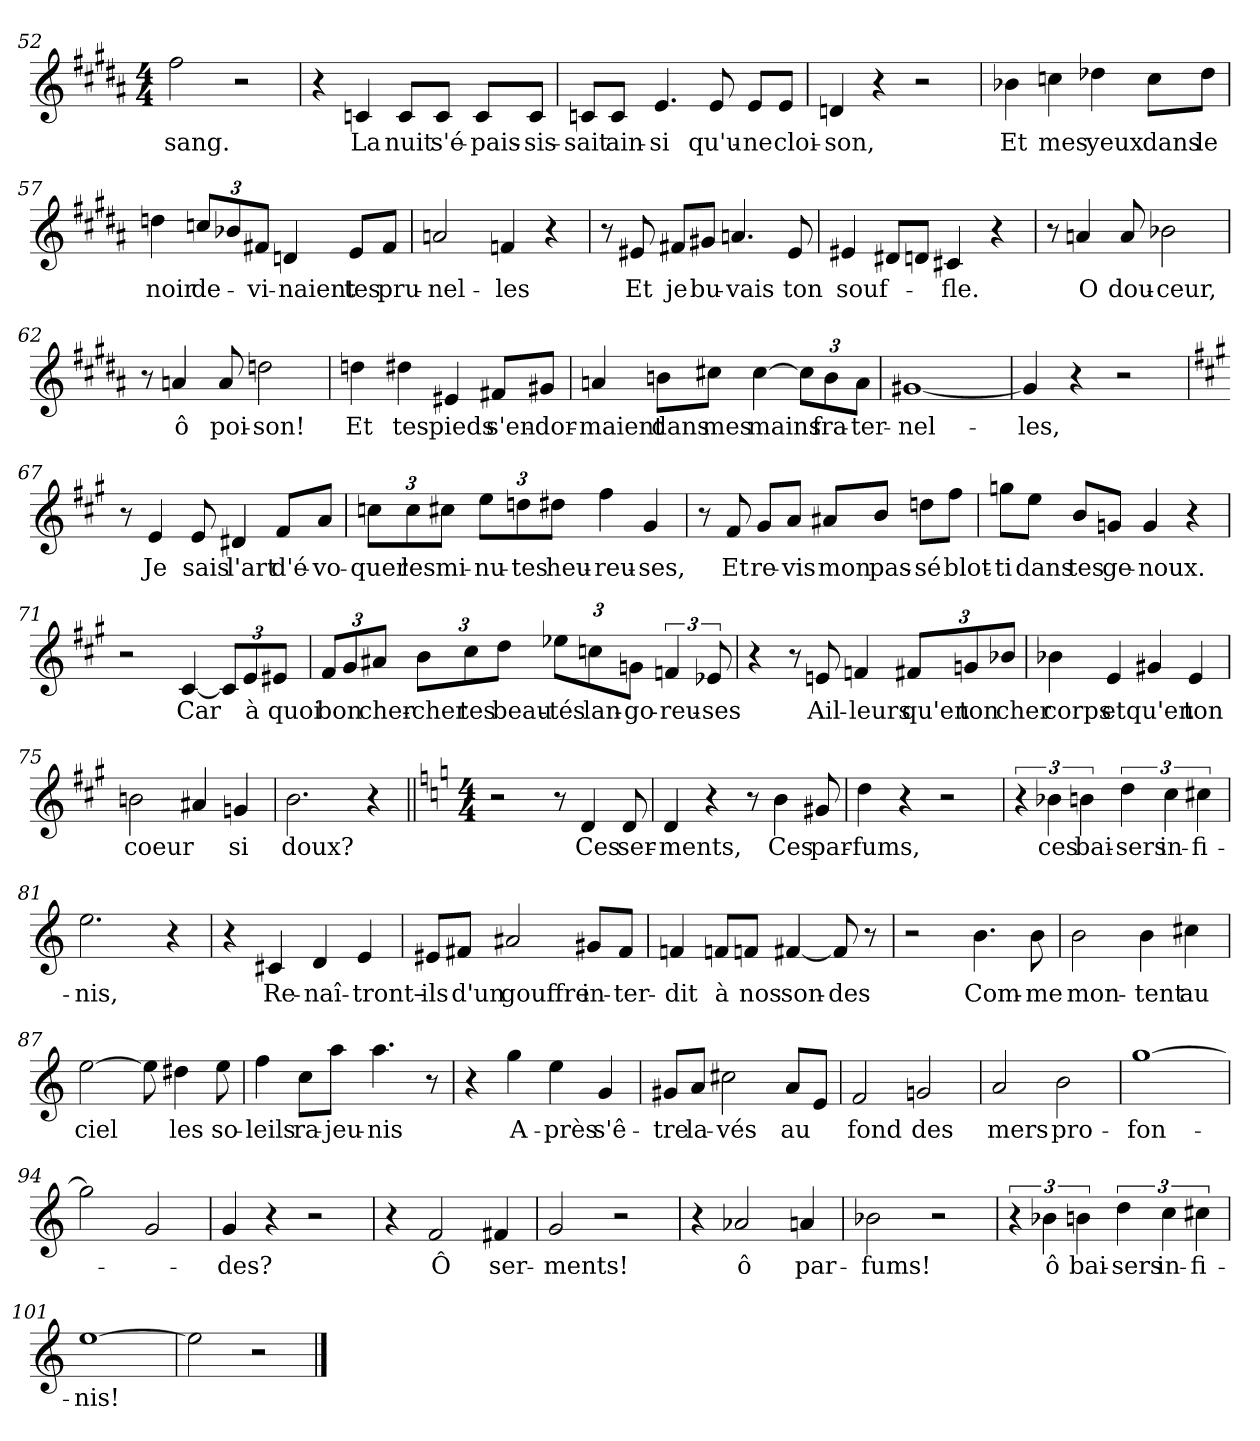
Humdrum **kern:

**kern	**text
*part1	*part1
*staff1	*staff1
*clefG2	*
*k[f#c#g#d#a#]	*
*M4/4	*
=52	=52
!	!LO:LY:b
2ff#\	sang.
2r	.
=53	=53
4r	.
!	!LO:LY:b
4c/	La
!	!LO:LY:b
8c/L	nuit
!	!LO:LY:b
8c/J	s'é-
!	!LO:LY:b
8c/L	-pais-
!	!LO:LY:b
8c/J	-sis-
=54	=54
!	!LO:LY:b
8c/L	-sait
!	!LO:LY:b
8c/J	ain-
!	!LO:LY:b
4.e/	-si
!	!LO:LY:b
8e/	qu'u-
!	!LO:LY:b
8e/L	-ne
!	!LO:LY:b
8e/J	cloi-
=55	=55
!	!LO:LY:b
4d/	-son,
4r	.
2r	.
!!LO:LB:g=z
=56	=56
!	!LO:LY:b
4b-\	Et
!	!LO:LY:b
4cc\	mes
!	!LO:LY:b
4dd-X\	yeux
!	!LO:LY:b
8cc\L	dans
!	!LO:LY:b
8dd-\J	le
=57	=57
!	!LO:LY:b
4ddn\	noir
!	!LO:LY:b
12cc/L	de-
12b-/	.
!	!LO:LY:b
12f#X/J	vi-
!	!LO:LY:b
4d/	-naient
!	!LO:LY:b
8e/L	tes
!	!LO:LY:b
8f#/J	pru-
=58	=58
!	!LO:LY:b
2a/	-nel-
!	!LO:LY:b
4fn/	-les
4r	.
=59	=59
8r	.
!	!LO:LY:b
8e#X/	Et
!	!LO:LY:b
8f#X/L	je
!	!LO:LY:b
8g#X/J	bu-
!	!LO:LY:b
4.a/	-vais
!	!LO:LY:b
8e#/	ton
=60	=60
!	!LO:LY:b
4e#X/	souf-
8d#X/L	.
8dn/J	.
!	!LO:LY:b
4c#X/	-fle.
4r	.
=61	=61
8r	.
!	!LO:LY:b
4a/	O
!	!LO:LY:b
8a/	dou-
!	!LO:LY:b
2b-\	-ceur,
!!LO:PB:g=z
=62	=62
8r	.
!	!LO:LY:b
4a/	ô
!	!LO:LY:b
8a/	poi-
!	!LO:LY:b
2dd\	-son!
=63	=63
!	!LO:LY:b
4dd\	Et
!	!LO:LY:b
4dd#X\	tes
!	!LO:LY:b
4e#X/	pieds
!	!LO:LY:b
8f#X/L	s'en-
!	!LO:LY:b
8g#X/J	-dor-
=64	=64
!	!LO:LY:b
4a/	-maient
!	!LO:LY:b
8bn\L	dans
!	!LO:LY:b
8cc#X\J	mes
!	!LO:LY:b
[4cc#\	mains
12cc#\L]	.
!	!LO:LY:b
12b\	fra-
!	!LO:LY:b
12a\J	-ter-
=65	=65
!	!LO:LY:b
[1g#X	-nel-
=66	=66
!	!LO:LY:b
4g#/]	-les,
4r	.
2r	.
=67	=67
*k[f#c#g#]	*
8r	.
!	!LO:LY:b
4e/	Je
!	!LO:LY:b
8e/	sais
!	!LO:LY:b
4d#X/	l'art
!	!LO:LY:b
8f#/L	d'é-
!	!LO:LY:b
8a/J	-vo-
!!LO:LB:g=z
=68	=68
!	!LO:LY:b
12ccn\L	-quer
!	!LO:LY:b
12cc\	les
!	!LO:LY:b
12cc#X\J	mi-
!	!LO:LY:b
12ee\L	-nu-
!	!LO:LY:b
12ddn\	-tes
!	!LO:LY:b
12dd#X\J	heu-
!	!LO:LY:b
4ff#\	-reu-
!	!LO:LY:b
4g#/	-ses,
=69	=69
8r	.
!	!LO:LY:b
8f#/	Et
!	!LO:LY:b
8g#/L	re-
!	!LO:LY:b
8a/J	-vis
!	!LO:LY:b
8a#X/L	mon
!	!LO:LY:b
8b/J	pas-
!	!LO:LY:b
8ddn\L	-sé
!	!LO:LY:b
8ff#\J	blot-
=70	=70
!	!LO:LY:b
8ggn\L	-ti
!	!LO:LY:b
8ee\J	dans
!	!LO:LY:b
8b/L	tes
!	!LO:LY:b
8gn/J	ge-
!	!LO:LY:b
4g/	-noux.
4r	.
=71	=71
2r	.
!	!LO:LY:b
[4c#/	Car
12c#/L]	.
!	!LO:LY:b
12e/	à
!	!LO:LY:b
12e#X/J	quoi
!!LO:LB:g=z
=72	=72
!	!LO:LY:b
12f#/L	bon
12g#/	.
!	!LO:LY:b
12a#X/J	cher-
!	!LO:LY:b
12b\L	-cher
!	!LO:LY:b
12cc#\	tes
!	!LO:LY:b
12dd\J	beau-
!	!LO:LY:b
12ee-X\L	-tés
!	!LO:LY:b
12ccn\	lan-
!	!LO:LY:b
12gn\J	-go-
!	!LO:LY:b
6fn/	-reu-
!	!LO:LY:b
12e-X/	-ses
=73	=73
4r	.
8r	.
!	!LO:LY:b
8en/	Ail-
!	!LO:LY:b
4fn/	-leurs
!	!LO:LY:b
12f#X/L	qu'en
!	!LO:LY:b
12gn/	ton
!	!LO:LY:b
12b-X/J	cher
=74	=74
!	!LO:LY:b
4b-X\	corps
!	!LO:LY:b
4e/	et
!	!LO:LY:b
4g#X/	qu'en
!	!LO:LY:b
4e/	ton
=75	=75
!	!LO:LY:b
2bn\	coeur
4a#X/	.
!	!LO:LY:b
4gn/	si
=76	=76
!	!LO:LY:b
2.b\	doux?
4r	.
!!LO:LB:g=z
=77||	=77||
*k[]	*
*M4/4	*
2r	.
8r	.
!	!LO:LY:b
4d/	Ces
!	!LO:LY:b
8d/	ser-
=78	=78
!	!LO:LY:b
4d/	-ments,
4r	.
8r	.
!	!LO:LY:b
4b\	Ces
!	!LO:LY:b
8g#X/	par-
=79	=79
!	!LO:LY:b
4dd\	-fums,
4r	.
2r	.
=80	=80
6r	.
!	!LO:LY:b
6b-X\	ces
!	!LO:LY:b
6bn\	bai-
!	!LO:LY:b
6dd\	-sers
!	!LO:LY:b
6cc\	in-
!	!LO:LY:b
6cc#X\	-fi-
=81	=81
!	!LO:LY:b
2.ee\	-nis,
4r	.
=82	=82
4r	.
!	!LO:LY:b
4c#X/	Re-
!	!LO:LY:b
4d/	-naî-
!	!LO:LY:b
4e/	-tront–
=83	=83
!	!LO:LY:b
8e#X/L	ils
!	!LO:LY:b
8f#X/J	d'un
!	!LO:LY:b
2a#X/	gouffre
!	!LO:LY:b
8g#X/L	in-
!	!LO:LY:b
8f#/J	-ter-
!!LO:LB:g=z
=84	=84
!	!LO:LY:b
4fn/	-dit
!	!LO:LY:b
8fn/L	à
!	!LO:LY:b
8fn/J	nos
!	!LO:LY:b
[4f#X/	son-
!	!LO:LY:b
8f#/]	-des
8r	.
=85	=85
2r	.
!	!LO:LY:b
4.b\	Com-
!	!LO:LY:b
8b\	-me
=86	=86
!	!LO:LY:b
2b\	mon-
!	!LO:LY:b
4b\	-tent
!	!LO:LY:b
4cc#X\	au
=87	=87
!	!LO:LY:b
[2ee\	ciel
8ee\]	.
!	!LO:LY:b
4dd#X\	les
!	!LO:LY:b
8ee\	so-
=88	=88
!	!LO:LY:b
4ff\	-leils
!	!LO:LY:b
8cc\L	ra-
!	!LO:LY:b
8aa\J	-jeu-
!	!LO:LY:b
4.aa\	-nis
8r	.
=89	=89
4r	.
!	!LO:LY:b
4gg\	A-
!	!LO:LY:b
4ee\	-près
!	!LO:LY:b
4g/	s'ê-
=90	=90
!	!LO:LY:b
8g#X/L	-tre
!	!LO:LY:b
8a/J	la-
!	!LO:LY:b
2cc#X\	-vés
!	!LO:LY:b
8a/L	au
8e/J	.
=91	=91
!	!LO:LY:b
2f/	fond
!	!LO:LY:b
2gn/	des
!!LO:LB:g=z
=92	=92
!	!LO:LY:b
2a/	mers
!	!LO:LY:b
2b\	pro-
=93	=93
!	!LO:LY:b
[1gg	-fon-
=94	=94
2gg\]	.
2g/	.
=95	=95
!	!LO:LY:b
4g/	-des?
4r	.
2r	.
=96	=96
4r	.
!	!LO:LY:b
2f/	Ô
!	!LO:LY:b
4f#X/	ser-
=97	=97
!	!LO:LY:b
2g/	-ments!
2r	.
=98	=98
4r	.
!	!LO:LY:b
2a-X/	ô
!	!LO:LY:b
4an/	par-
=99	=99
!	!LO:LY:b
2b-X\	-fums!
2r	.
=100	=100
6r	.
!	!LO:LY:b
6b-X\	ô
!	!LO:LY:b
6bn\	bai-
!	!LO:LY:b
6dd\	-sers
!	!LO:LY:b
6cc\	in-
!	!LO:LY:b
6cc#X\	-fi-
=101	=101
!	!LO:LY:b
[1ee	-nis!
=102	=102
2ee\]	.
2r	.
==	==
*-	*-
